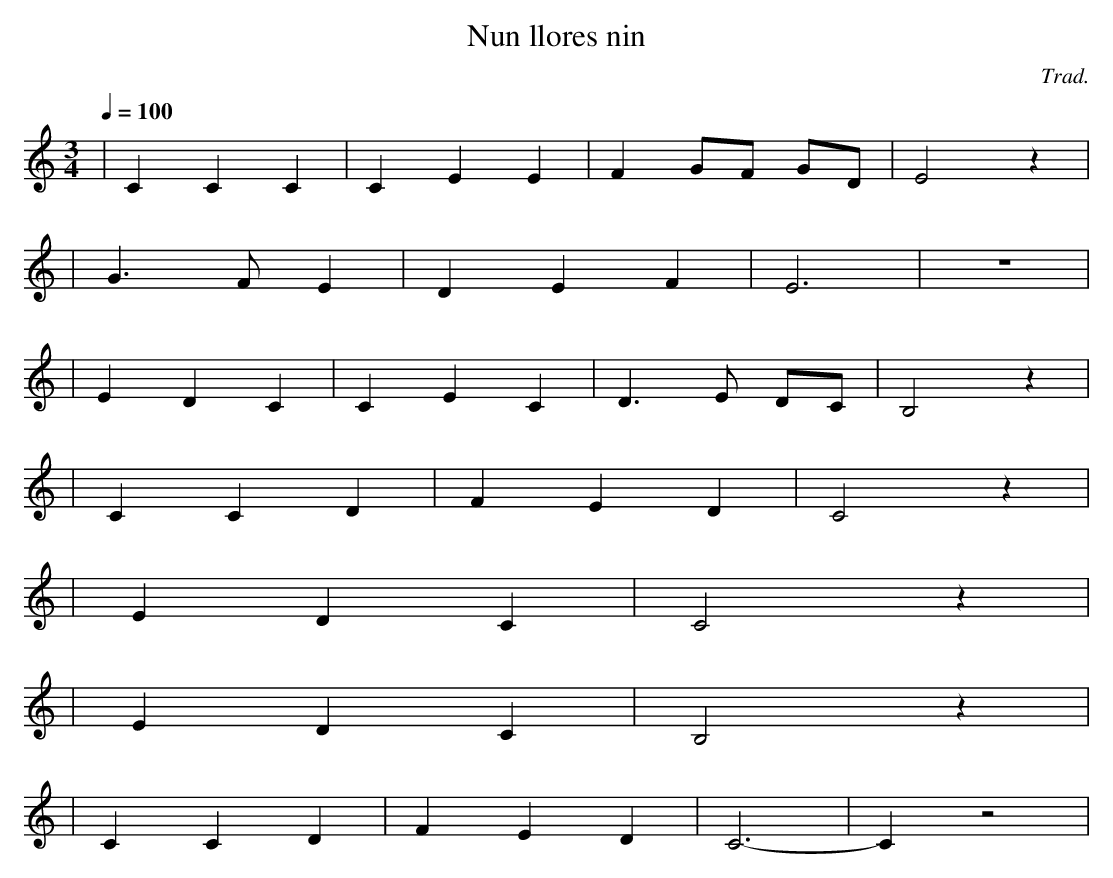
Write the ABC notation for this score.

X:1
T:Nun llores nin
C:Trad.
M:3/4
L:1/4
Q:1/4=100
K:C
|C C C|C E E|F G/F/ G/D/|E2 z|
|G3/2 F/ E|D E F|E3|z3|
|E D C|C E C|D3/2 E/ D/C/|B,2 z|
|C C D|F E D|C2 z|
|E D C|C2 z|
|E D C|B,2 z|
|C C D|F E D|C3-|C z2|
